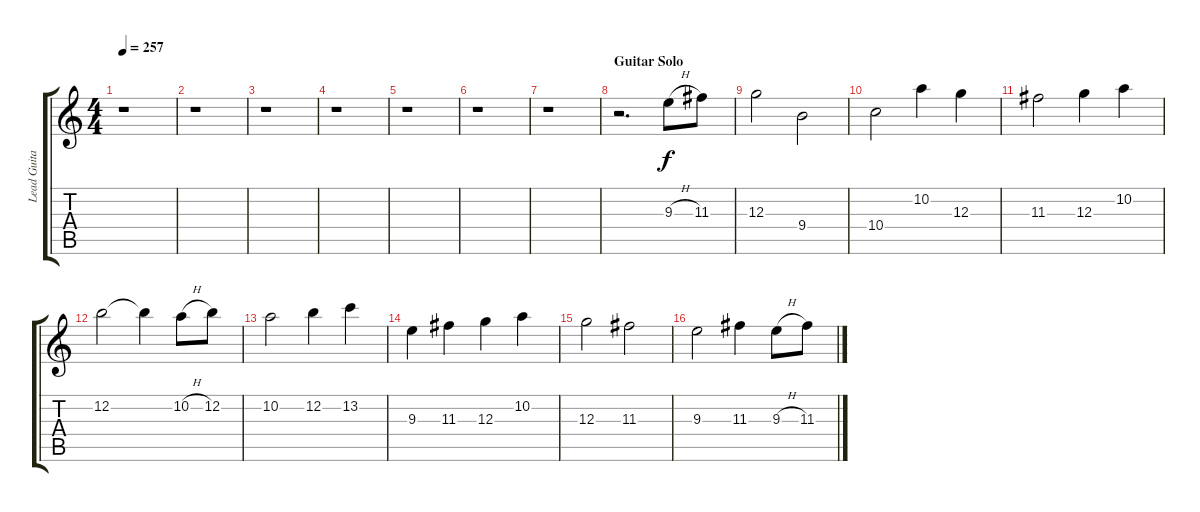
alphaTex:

\track ("Lead Guitar" "Lead Guita") {instrument distortionguitar}
\staff {score tabs}
\tuning (E4 B3 G3 D3 A2 E2) {hide}
\ts (4 4)
\tempo 257
\clef g2
\ks c
r.1{dy f} |
r.1 |
r.1 |
r.1 |
r.1 |
r.1 |
r.1 |
\section ("" "Guitar Solo")
r.2{d} 9.3{h}.8 11.3.8 |
12.3.2 9.4.2 |
10.4.2 10.2.4 12.3.4 |
11.3.2 12.3.4 10.2.4 |
12.2.2 12.2{t}.4 10.2{h}.8 12.2.8 |
10.2.2 12.2.4 13.2.4 |
9.3.4 11.3.4 12.3.4 10.2.4 |
12.3.2 11.3.2 |
9.3.2 11.3.4 9.3{h}.8 11.3.8
